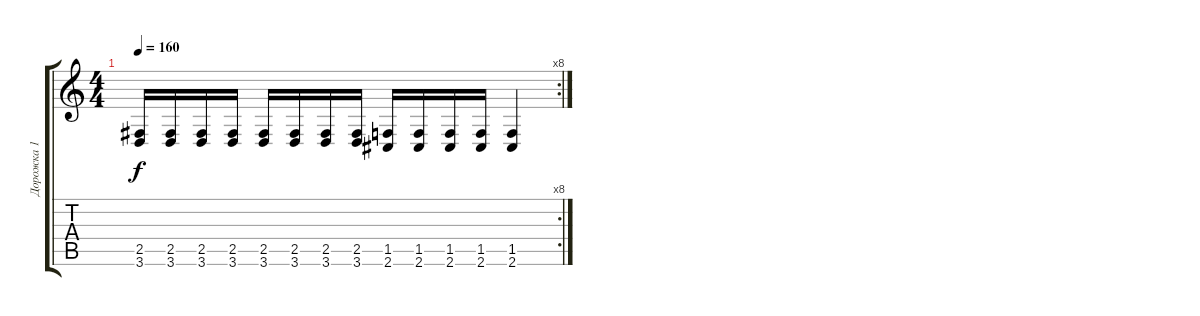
\track ("Дорожка 1" "Дорожка 1") {instrument overdrivenguitar}
\staff {score tabs}
\tuning (B3 Gb3 D3 A2 E2 B1) {hide}
\rc 8
\ts (4 4)
\tempo 160
\clef g2
\ks c
(2.5 3.6).16{dy f} (2.5 3.6).16 (2.5 3.6).16 (2.5 3.6).16 (2.5 3.6).16 (2.5 3.6).16 (2.5 3.6).16 (2.5 3.6).16 (1.5 2.6).16 (1.5 2.6).16 (1.5 2.6).16 (1.5 2.6).16 (1.5 2.6).4
